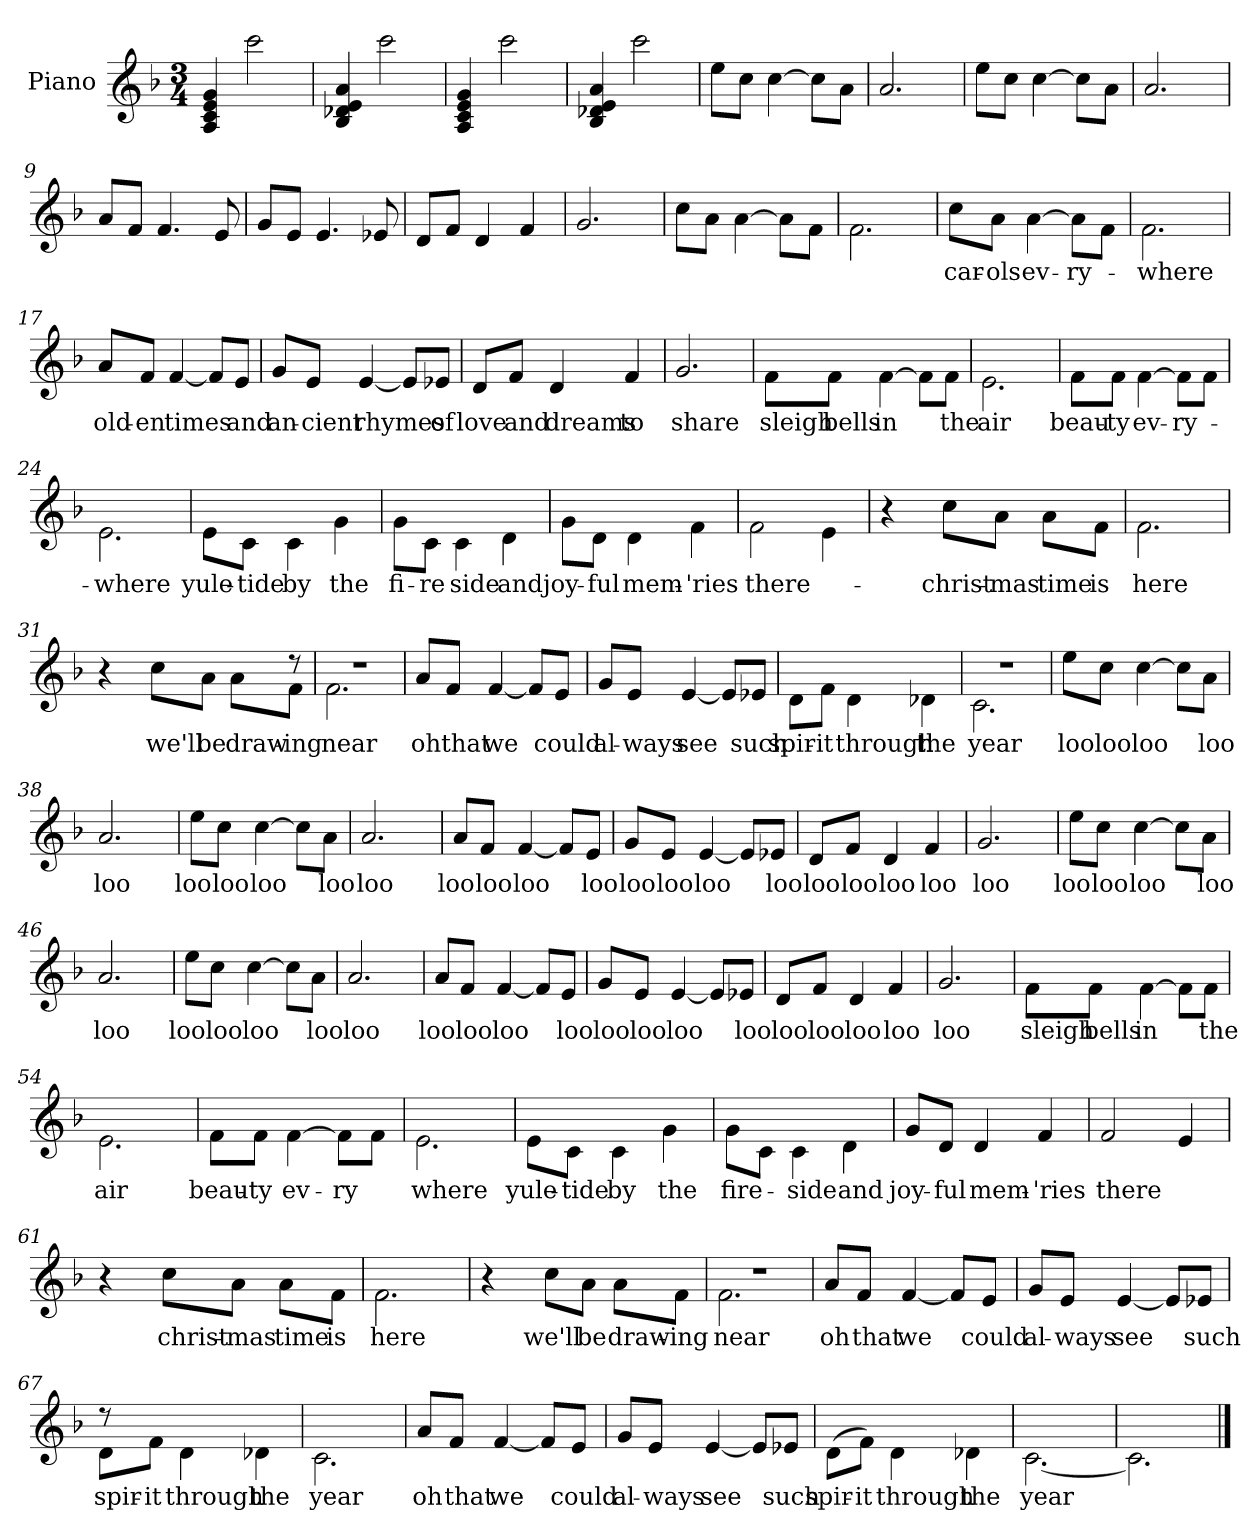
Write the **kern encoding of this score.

**kern	**text
*part1	*part1
*staff1	*staff1
*I"Piano	*
*I'Pno.	*
*clefG2	*
*k[b-]	*
*M3/4	*
=1	=1
4A/ 4c/ 4e/ 4g/	.
2ccc\	.
=2	=2
4B-/ 4d-X/ 4e/ 4a/	.
2ccc\	.
=3	=3
4A/ 4c/ 4e/ 4g/	.
2ccc\	.
=4	=4
4B-/ 4d-X/ 4e/ 4a/	.
2ccc\	.
!!LO:LB:g=z
=5	=5
8ee\L	.
8cc\J	.
[4cc\	.
8cc\L]	.
8a\J	.
=6	=6
2.a/	.
!!LO:LB:g=z
=7	=7
8ee\L	.
8cc\J	.
[4cc\	.
8cc\L]	.
8a\J	.
=8	=8
2.a/	.
!!LO:PB:g=z
=9	=9
8a/L	.
8f/J	.
4.f/	.
8e/	.
!!LO:LB:g=z
=10	=10
8g/L	.
8e/J	.
4.e/	.
8e-X/	.
!!LO:LB:g=z
=11	=11
8d/L	.
8f/J	.
4d/	.
4f/	.
=12	=12
2.g/	.
!!LO:LB:g=z
=13	=13
*^	*
8ryy	8cc\L	.
8ryy	8a\J	.
4ryy	[4a\	.
8ryy	8a\L]	.
8ryy	8f\J	.
=14	=14	=14
2.ryy	2.f\	.
!!LO:PB:g=z	!!
=15	=15	=15
!	!	!LO:LY:b
8ryy	8cc\L	car-
!	!	!LO:LY:b
8ryy	8a\J	-ols
!	!	!LO:LY:b
4ryy	[4a\	ev-
!	!	!LO:LY:b
8ryy	8a\L]	-ry-
8ryy	8f\J	.
=16	=16	=16
!	!	!LO:LY:b
2.ryy	2.f\	-where
!!LO:LB:g=z	!!
=17	=17	=17
!	!	!LO:LY:b
*v	*v	*
8a/L	old-
!	!LO:LY:b
8f/J	-en
!	!LO:LY:b
[4f/	times
8f/L]	.
!	!LO:LY:b
8e/J	and
!!LO:LB:g=z
=18	=18
!	!LO:LY:b
8g/L	an-
!	!LO:LY:b
8e/J	-cient
!	!LO:LY:b
[4e/	rhymes
8e/L]	.
!	!LO:LY:b
8e-X/J	of
!!LO:LB:g=z
=19	=19
!	!LO:LY:b
8d/L	love
!	!LO:LY:b
8f/J	and
!	!LO:LY:b
4d/	dreams
!	!LO:LY:b
4f/	to
=20	=20
!	!LO:LY:b
2.g/	share
!!LO:PB:g=z
=21	=21
*^	*
!	!	!LO:LY:b
8ryy	8f\L	sleigh
!	!	!LO:LY:b
8ryy	8f\J	bells
!	!	!LO:LY:b
4ryy	[4f\	in
8ryy	8f\L]	.
!	!	!LO:LY:b
8ryy	8f\J	the
=22	=22	=22
!	!	!LO:LY:b
2.ryy	2.e\	air
!!LO:LB:g=z	!!
=23	=23	=23
!	!	!LO:LY:b
8ryy	8f\L	beau-
!	!	!LO:LY:b
8ryy	8f\J	-ty
!	!	!LO:LY:b
4ryy	[4f\	ev-
!	!	!LO:LY:b
8ryy	8f\L]	-ry-
8ryy	8f\J	.
=24	=24	=24
!	!	!LO:LY:b
2.ryy	2.e\	-where
!!LO:LB:g=z	!!
=25	=25	=25
!	!	!LO:LY:b
8ryy	8e\L	yule-
!	!	!LO:LY:b
8ryy	8c\J	-tide
!	!	!LO:LY:b
4ryy	4c\	by
!	!	!LO:LY:b
4ryy	4g\	the
=26	=26	=26
!	!	!LO:LY:b
8ryy	8g\L	fi-
!	!	!LO:LY:b
8ryy	8c\J	-re
!	!	!LO:LY:b
4ryy	4c\	side
!	!	!LO:LY:b
4ryy	4d\	and
!!LO:LB:g=z	!!
=27	=27	=27
!	!	!LO:LY:b
8ryy	8g\L	joy-
!	!	!LO:LY:b
8ryy	8d\J	-ful
!	!	!LO:LY:b
4ryy	4d\	mem-
!	!	!LO:LY:b
4ryy	4f\	-'ries
=28	=28	=28
!	!	!LO:LY:b
2.ryy	2f\	there-
.	4e\	.
!!LO:PB:g=z	!!
=29	=29	=29
8ryy	4r	.
8ryy	.	.
!	!	!LO:LY:b
4ryy	8cc\L	christ-
!	!	!LO:LY:b
.	8a\J	-mas
!	!	!LO:LY:b
8ryy	8a\L	time
!	!	!LO:LY:b
8ryy	8f\J	is
=30	=30	=30
!	!	!LO:LY:b
2.ryy	2.f\	here
!!LO:LB:g=z	!!
=31	=31	=31
8ryy	4r	.
8ryy	.	.
!	!	!LO:LY:b
4ryy	8cc\L	we'll
!	!	!LO:LY:b
.	8a\J	be
!	!	!LO:LY:b
8ryy	8a\L	draw-
!	!	!LO:LY:b
8r	8f\J	-ing
=32	=32	=32
!	!	!LO:LY:b
2.r	2.f\	near
!!LO:LB:g=z	!!
=33	=33	=33
!	!	!LO:LY:b
*v	*v	*
8a/L	oh
!	!LO:LY:b
8f/J	that
!	!LO:LY:b
[4f/	we
8f/L]	.
!	!LO:LY:b
8e/J	could
!!LO:LB:g=z
=34	=34
!	!LO:LY:b
8g/L	al-
!	!LO:LY:b
8e/J	-ways
!	!LO:LY:b
[4e/	see
8e/L]	.
!	!LO:LY:b
8e-X/J	such
!!LO:PB:g=z
=35	=35
*^	*
!	!	!LO:LY:b
8ryy	8d\L	spir-
!	!	!LO:LY:b
8ryy	8f\J	-it
!	!	!LO:LY:b
4ryy	4d\	through
!	!	!LO:LY:b
4ryy	4d-X\	the
=36	=36	=36
!	!	!LO:LY:b
2.r	2.c\	year
!!LO:LB:g=z	!!
=37	=37	=37
!	!	!LO:LY:b
*v	*v	*
8ee\L	loo
!	!LO:LY:b
8cc\J	loo
!	!LO:LY:b
[4cc\	loo
8cc\L]	.
!	!LO:LY:b
8a\J	loo
=38	=38
!	!LO:LY:b
2.a/	loo
!!LO:LB:g=z
=39	=39
!	!LO:LY:b
8ee\L	loo
!	!LO:LY:b
8cc\J	loo
!	!LO:LY:b
[4cc\	loo
8cc\L]	.
!	!LO:LY:b
8a\J	loo
=40	=40
!	!LO:LY:b
2.a/	loo
!!LO:LB:g=z
=41	=41
!	!LO:LY:b
8a/L	loo
!	!LO:LY:b
8f/J	loo
!	!LO:LY:b
[4f/	loo
8f/L]	.
!	!LO:LY:b
8e/J	loo
=42	=42
!	!LO:LY:b
8g/L	loo
!	!LO:LY:b
8e/J	loo
!	!LO:LY:b
[4e/	loo
8e/L]	.
!	!LO:LY:b
8e-X/J	loo
!!LO:PB:g=z
=43	=43
!	!LO:LY:b
8d/L	loo
!	!LO:LY:b
8f/J	loo
!	!LO:LY:b
4d/	loo
!	!LO:LY:b
4f/	loo
=44	=44
!	!LO:LY:b
2.g/	loo
!!LO:LB:g=z
=45	=45
!	!LO:LY:b
8ee\L	loo
!	!LO:LY:b
8cc\J	loo
!	!LO:LY:b
[4cc\	loo
8cc\L]	.
!	!LO:LY:b
8a\J	loo
=46	=46
!	!LO:LY:b
2.a/	loo
!!LO:LB:g=z
=47	=47
!	!LO:LY:b
8ee\L	loo
!	!LO:LY:b
8cc\J	loo
!	!LO:LY:b
[4cc\	loo
8cc\L]	.
!	!LO:LY:b
8a\J	loo
=48	=48
!	!LO:LY:b
2.a/	loo
!!LO:LB:g=z
=49	=49
!	!LO:LY:b
8a/L	loo
!	!LO:LY:b
8f/J	loo
!	!LO:LY:b
[4f/	loo
8f/L]	.
!	!LO:LY:b
8e/J	loo
=50	=50
!	!LO:LY:b
8g/L	loo
!	!LO:LY:b
8e/J	loo
!	!LO:LY:b
[4e/	loo
8e/L]	.
!	!LO:LY:b
8e-X/J	loo
!!LO:PB:g=z
=51	=51
!	!LO:LY:b
8d/L	loo
!	!LO:LY:b
8f/J	loo
!	!LO:LY:b
4d/	loo
!	!LO:LY:b
4f/	loo
=52	=52
!	!LO:LY:b
2.g/	loo
!!LO:LB:g=z
=53	=53
*^	*
!	!	!LO:LY:b
8ryy	8f\L	sleigh
!	!	!LO:LY:b
8ryy	8f\J	bells
!	!	!LO:LY:b
4ryy	[4f\	in
8ryy	8f\L]	.
!	!	!LO:LY:b
8ryy	8f\J	the
=54	=54	=54
!	!	!LO:LY:b
2.ryy	2.e\	air
!!LO:LB:g=z	!!
=55	=55	=55
!	!	!LO:LY:b
8ryy	8f\L	beau-
!	!	!LO:LY:b
8ryy	8f\J	-ty
!	!	!LO:LY:b
4ryy	[4f\	ev-
!	!	!LO:LY:b
8ryy	8f\L]	-ry
8ryy	8f\J	.
=56	=56	=56
!	!	!LO:LY:b
2.ryy	2.e\	where
!!LO:LB:g=z	!!
=57	=57	=57
!	!	!LO:LY:b
8ryy	8e\L	yule-
!	!	!LO:LY:b
8ryy	8c\J	-tide
!	!	!LO:LY:b
4ryy	4c\	by
!	!	!LO:LY:b
4ryy	4g\	the
=58	=58	=58
!	!	!LO:LY:b
8ryy	8g\L	fire-
8ryy	8c\J	.
!	!	!LO:LY:b
4ryy	4c\	side
!	!	!LO:LY:b
4ryy	4d\	and
!!LO:PB:g=z	!!
=59	=59	=59
!	!	!LO:LY:b
8ryy	8g/L	joy-
!	!	!LO:LY:b
8ryy	8d/J	-ful
!	!	!LO:LY:b
4ryy	4d/	mem-
!	!	!LO:LY:b
4ryy	4f/	-'ries
=60	=60	=60
!	!	!LO:LY:b
2.ryy	2f/	there
.	4e/	.
!!LO:LB:g=z	!!
=61	=61	=61
8ryy	4r	.
8ryy	.	.
!	!	!LO:LY:b
4ryy	8cc\L	christ-
!	!	!LO:LY:b
.	8a\J	-mas
!	!	!LO:LY:b
8ryy	8a\L	time
!	!	!LO:LY:b
8ryy	8f\J	is
=62	=62	=62
!	!	!LO:LY:b
2.ryy	2.f\	here
!!LO:LB:g=z	!!
=63	=63	=63
8ryy	4r	.
8ryy	.	.
!	!	!LO:LY:b
4ryy	8cc\L	we'll
!	!	!LO:LY:b
.	8a\J	be
!	!	!LO:LY:b
8ryy	8a\L	draw-
!	!	!LO:LY:b
8ryy	8f\J	-ing
=64	=64	=64
!	!	!LO:LY:b
*	*^	*
2.ryy	2.f\	2.r	near
!!LO:LB:g=z	!!	!!
=65	=65	=65	=65
!	!	!	!LO:LY:b
*v	*v	*v	*
8a/L	oh
!	!LO:LY:b
8f/J	that
!	!LO:LY:b
[4f/	we
8f/L]	.
!	!LO:LY:b
8e/J	could
!!LO:PB:g=z
=66	=66
!	!LO:LY:b
8g/L	al-
!	!LO:LY:b
8e/J	-ways
!	!LO:LY:b
[4e/	see
8e/L]	.
!	!LO:LY:b
8e-X/J	such
!!LO:LB:g=z
=67	=67
*^	*
!	!	!LO:LY:b
8r	8d\L	spir-
!	!	!LO:LY:b
8ryy	8f\J	-it
!	!	!LO:LY:b
4ryy	4d\	through
!	!	!LO:LY:b
4ryy	4d-X\	the
=68	=68	=68
!	!	!LO:LY:b
2.ryy	2.c\	year
!!LO:LB:g=z	!!
=69	=69	=69
!	!	!LO:LY:b
*v	*v	*
8a/L	oh
!	!LO:LY:b
8f/J	that
!	!LO:LY:b
[4f/	we
8f/L]	.
!	!LO:LY:b
8e/J	could
!!LO:LB:g=z
=70	=70
!	!LO:LY:b
8g/L	al-
!	!LO:LY:b
8e/J	-ways
!	!LO:LY:b
[4e/	see
8e/L]	.
!	!LO:LY:b
8e-X/J	such
!!LO:PB:g=z
=71	=71
*^	*
!	!	!LO:LY:b
8ryy	(8d\L	spir-
!	!	!LO:LY:b
8ryy	8f\J)	-it
!	!	!LO:LY:b
4ryy	4d\	through
!	!	!LO:LY:b
4ryy	4d-X\	the
=72	=72	=72
!	!	!LO:LY:b
2.ryy	[2.c\	year
=73	=73	=73
2.ryy	2.c\]	.
*v	*v	*
==	==
*-	*-
